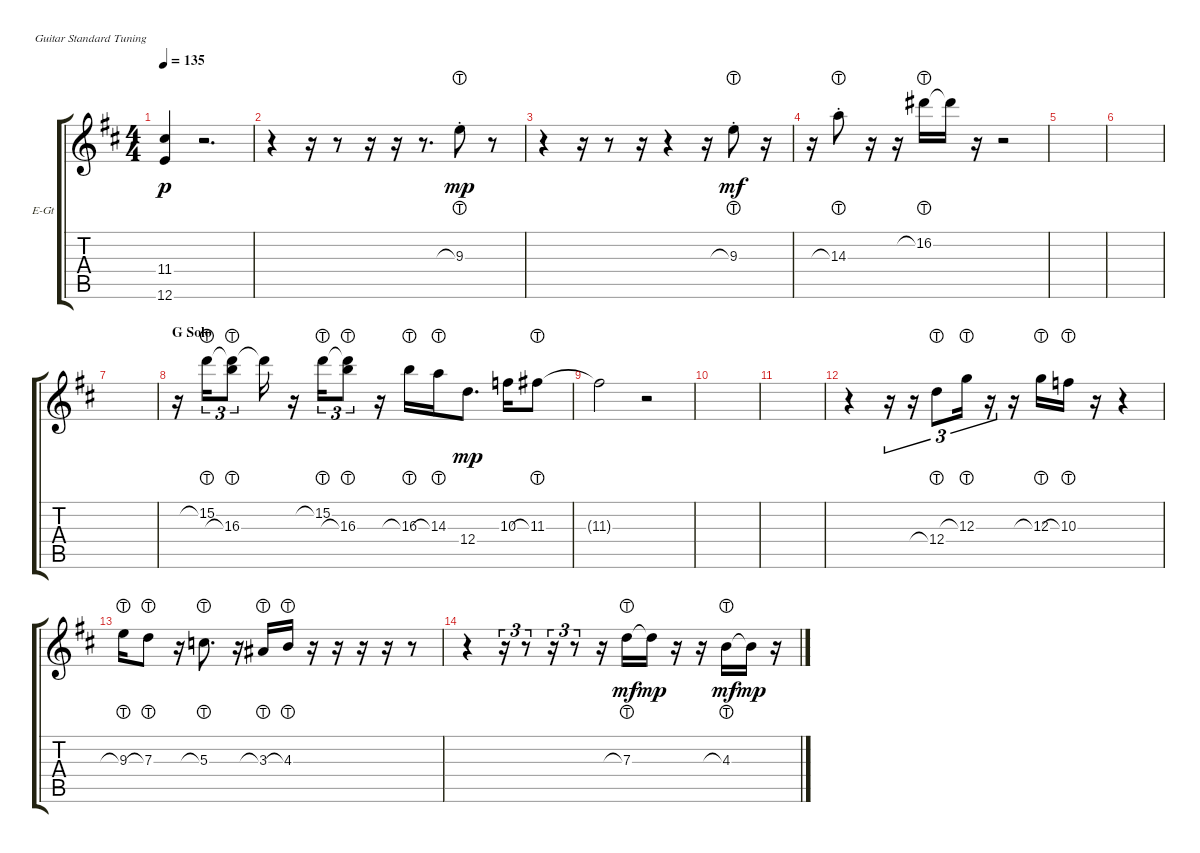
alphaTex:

\bracketExtendMode groupsimilarinstruments
\firstSystemTrackNameOrientation horizontal
\otherSystemsTrackNameOrientation horizontal
\track ("Guitar2" "E-Gt") {instrument electricguitarclean}
\staff {score tabs}
\tuning (E4 B3 G3 D3 A2 E2)
\ts (4 4)
\tempo 135
\clef g2
\ks d
(12.6{t} 11.4{t}).4{dy p} r.2{d} |
r.4 r.16 r.8 r.16 r.16 r.8{d} 9.3{lht st}.8{dy mp} r.8 |
r.4 r.16 r.8 r.16 r.4 r.16 9.3{lht st}.8{dy mf} r.16 |
r.16 14.3{lht st}.8 r.16 r.16 16.2{lht}.16 16.2{t}.16 r.16 r.2 |
|
|
|
\section ("" "G Solo")
r.16 15.2{lht}.16{tu (3 2)} (15.2{t} 16.3{lht}).8{tu (3 2)} 15.2{t}.16 r.16 15.2{lht}.16{tu (3 2)} (15.2{t} 16.3{lht}).8{tu (3 2)} r.16 16.3{lht}.16 14.3{lht}.16 12.4.8{d dy mp} 10.3.16 11.3{lht}.8 |
11.3{t}.2 r.2 |
|
|
r.4 r.16{tu (3 2)} r.16{tu (3 2)} 12.4{lht}.8{tu (3 2)} 12.3{lht}.16{tu (3 2)} r.16{tu (3 2)} r.16 12.3{lht}.16 10.3{lht}.16 r.16 r.4 |
9.3{lht}.16 7.3{lht}.8 r.16 5.3{lht}.8{d} r.16 3.3{lht}.16 4.3{lht}.16 r.16 r.16 r.16 r.16 r.8 |
r.4 r.16{tu (3 2)} r.8{tu (3 2)} r.16{tu (3 2)} r.8{tu (3 2)} r.16 7.3{lht}.16{dy mf} 7.3{t}.16{dy mp} r.16 r.16 4.3{lht}.16{dy mf} 4.3{t}.16{dy mp} r.16
